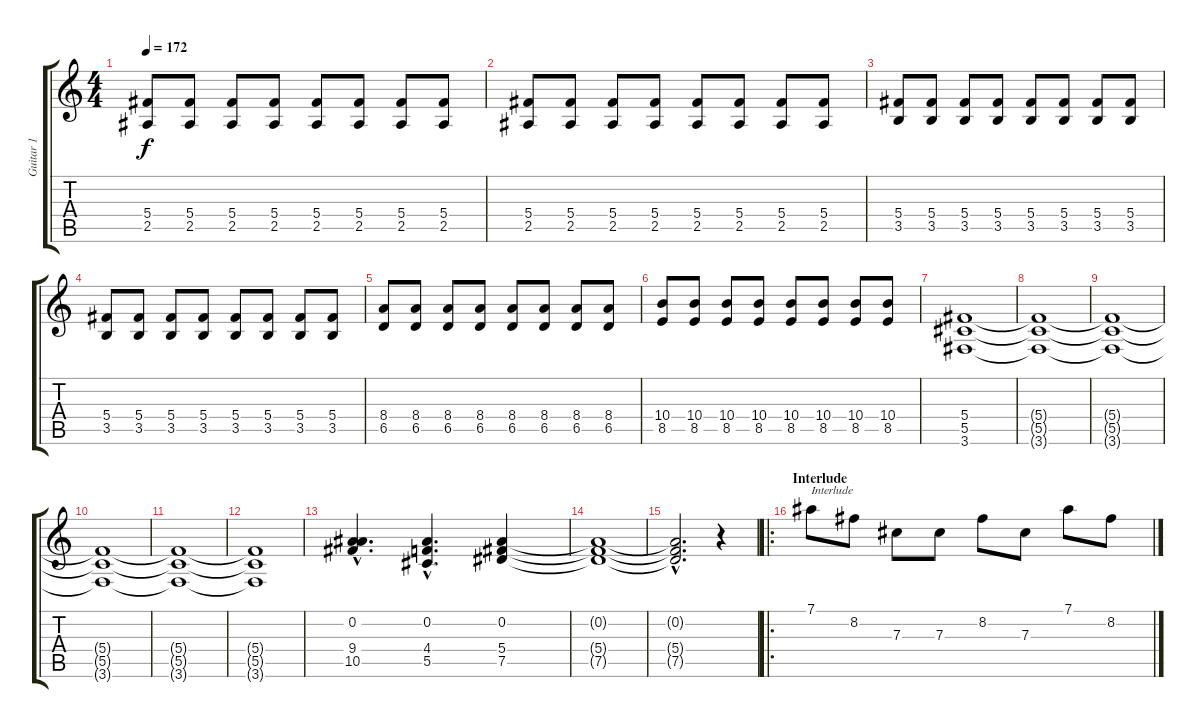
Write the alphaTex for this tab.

\track ("Guitar 1" "Guitar 1") {instrument distortionguitar}
\staff {score tabs}
\tuning (Eb4 Bb3 Gb3 Db3 Ab2 Eb2) {hide}
\ts (4 4)
\tempo 172
\clef g2
\ks c
(5.4 2.5).8{dy f} (5.4 2.5).8 (5.4 2.5).8 (5.4 2.5).8 (5.4 2.5).8 (5.4 2.5).8 (5.4 2.5).8 (5.4 2.5).8 |
(5.4 2.5).8 (5.4 2.5).8 (5.4 2.5).8 (5.4 2.5).8 (5.4 2.5).8 (5.4 2.5).8 (5.4 2.5).8 (5.4 2.5).8 |
(5.4 3.5).8 (5.4 3.5).8 (5.4 3.5).8 (5.4 3.5).8 (5.4 3.5).8 (5.4 3.5).8 (5.4 3.5).8 (5.4 3.5).8 |
(5.4 3.5).8 (5.4 3.5).8 (5.4 3.5).8 (5.4 3.5).8 (5.4 3.5).8 (5.4 3.5).8 (5.4 3.5).8 (5.4 3.5).8 |
(8.4 6.5).8 (8.4 6.5).8 (8.4 6.5).8 (8.4 6.5).8 (8.4 6.5).8 (8.4 6.5).8 (8.4 6.5).8 (8.4 6.5).8 |
(10.4 8.5).8 (10.4 8.5).8 (10.4 8.5).8 (10.4 8.5).8 (10.4 8.5).8 (10.4 8.5).8 (10.4 8.5).8 (10.4 8.5).8 |
(5.4 5.5 3.6).1{balance 8} |
(5.4{t} 5.5{t} 3.6{t}).1{volume 5} |
(5.4{t} 5.5{t} 3.6{t}).1 |
(5.4{t} 5.5{t} 3.6{t}).1 |
(5.4{t} 5.5{t} 3.6{t}).1 |
(5.4{t} 5.5{t} 3.6{t}).1 |
(0.2{hac} 9.4{hac} 10.5{hac}).4{d volume 14 balance 0} (0.2{hac} 4.4{hac} 5.5{hac}).4{d} (0.2 5.4 7.5).4 |
(0.2{t} 5.4{t} 7.5{t}).1 |
(0.2{hac t} 5.4{hac t} 7.5{hac t}).2{d} r.4 |
\ro
\section ("" "Interlude")
7.1.8{txt "Interlude" balance 8} 8.2.8 7.3.8 7.3.8 8.2.8 7.3.8 7.1.8 8.2.8
